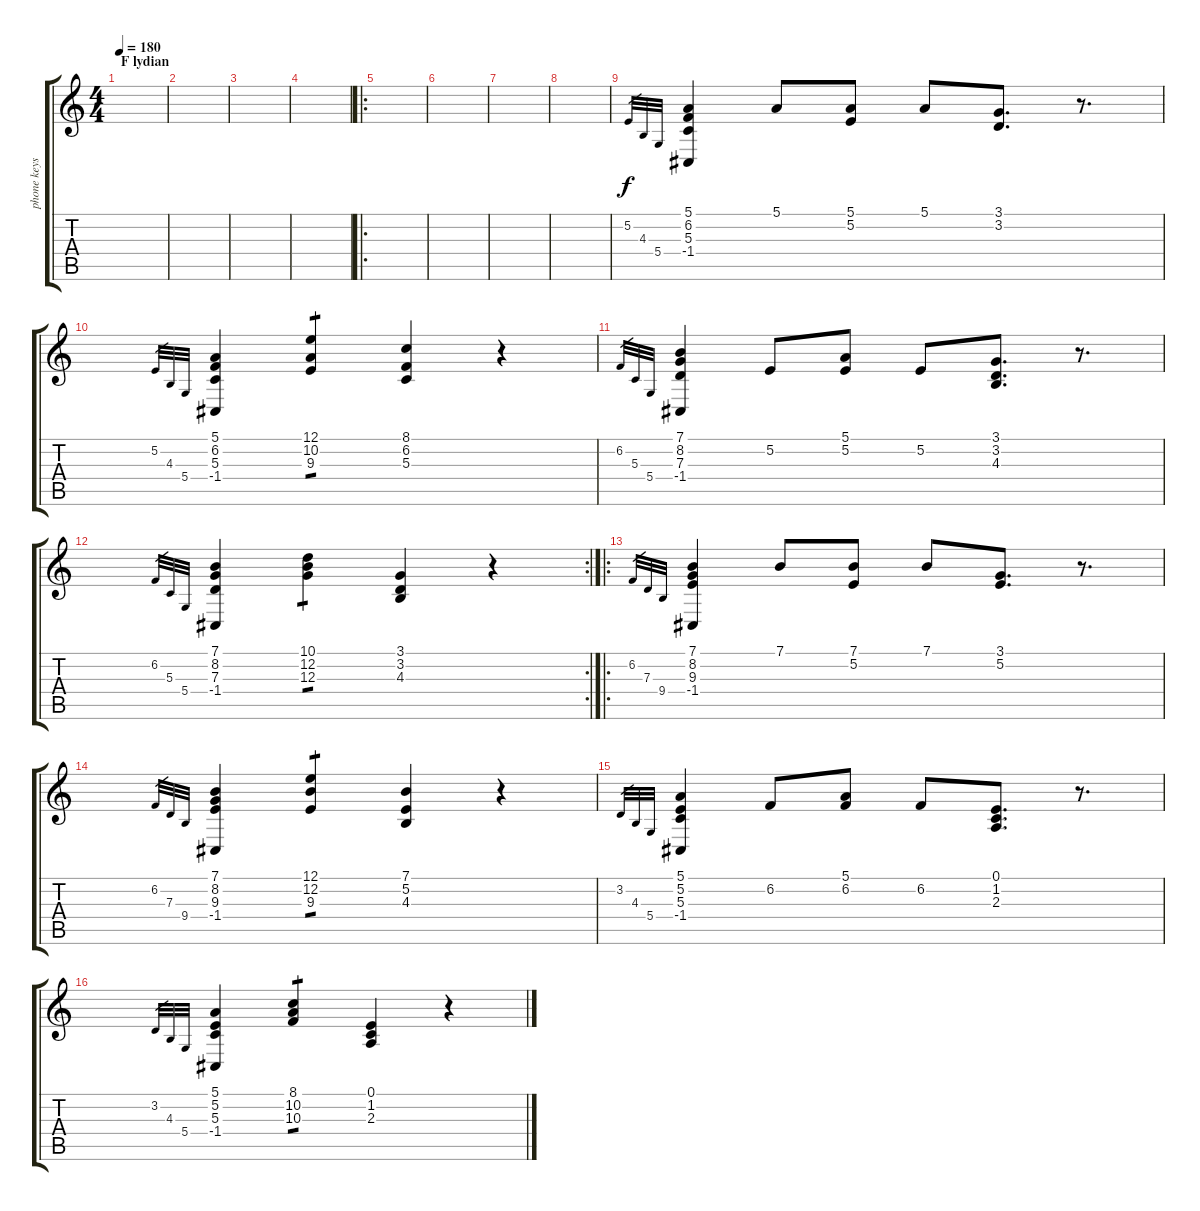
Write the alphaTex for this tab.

\track ("phone keys" "phone keys") {instrument pad3polysynth}
\staff {score tabs}
\tuning (E4 B3 G3 D3 A2 E2) {hide}
\ts (4 4)
\section ("" "F lydian")
\tempo 180
\clef g2
\ks c
|
|
|
|
\ro
|
|
|
|
5.2.32{gr} 4.3.32{gr} 5.4.32{gr} (5.1 6.2 5.3 -1.4).4{volume 16 instrument orchestrahit} 5.1.8 (5.1 5.2).8 5.1.8 (3.1 3.2).8{d} r.8{d} |
5.2.32{gr} 4.3.32{gr} 5.4.32{gr} (5.1 6.2 5.3 -1.4).4 (12.1 10.2 9.3).4{tp 1} (8.1 6.2 5.3).4 r.4 |
6.2.32{gr} 5.3.32{gr} 5.4.32{gr} (7.1 8.2 7.3 -1.4).4 5.2.8 (5.1 5.2).8 5.2.8 (3.1 3.2 4.3).8{d} r.8{d} |
\rc 2
6.2.32{gr} 5.3.32{gr} 5.4.32{gr} (7.1 8.2 7.3 -1.4).4 (10.1 12.2 12.3).4{tp 1} (3.1 3.2 4.3).4 r.4 |
\ro
6.2.32{gr} 7.3.32{gr} 9.4.32{gr} (7.1 8.2 9.3 -1.4).4 7.1.8 (7.1 5.2).8 7.1.8 (3.1 5.2).8{d} r.8{d} |
6.2.32{gr} 7.3.32{gr} 9.4.32{gr} (7.1 8.2 9.3 -1.4).4 (12.1 12.2 9.3).4{tp 1} (7.1 5.2 4.3).4 r.4 |
3.2.32{gr} 4.3.32{gr} 5.4.32{gr} (5.1 5.2 5.3 -1.4).4 6.2.8 (5.1 6.2).8 6.2.8 (0.1 1.2 2.3).8{d} r.8{d} |
3.2.32{gr} 4.3.32{gr} 5.4.32{gr} (5.1 5.2 5.3 -1.4).4 (8.1 10.2 10.3).4{tp 1} (0.1 1.2 2.3).4 r.4
